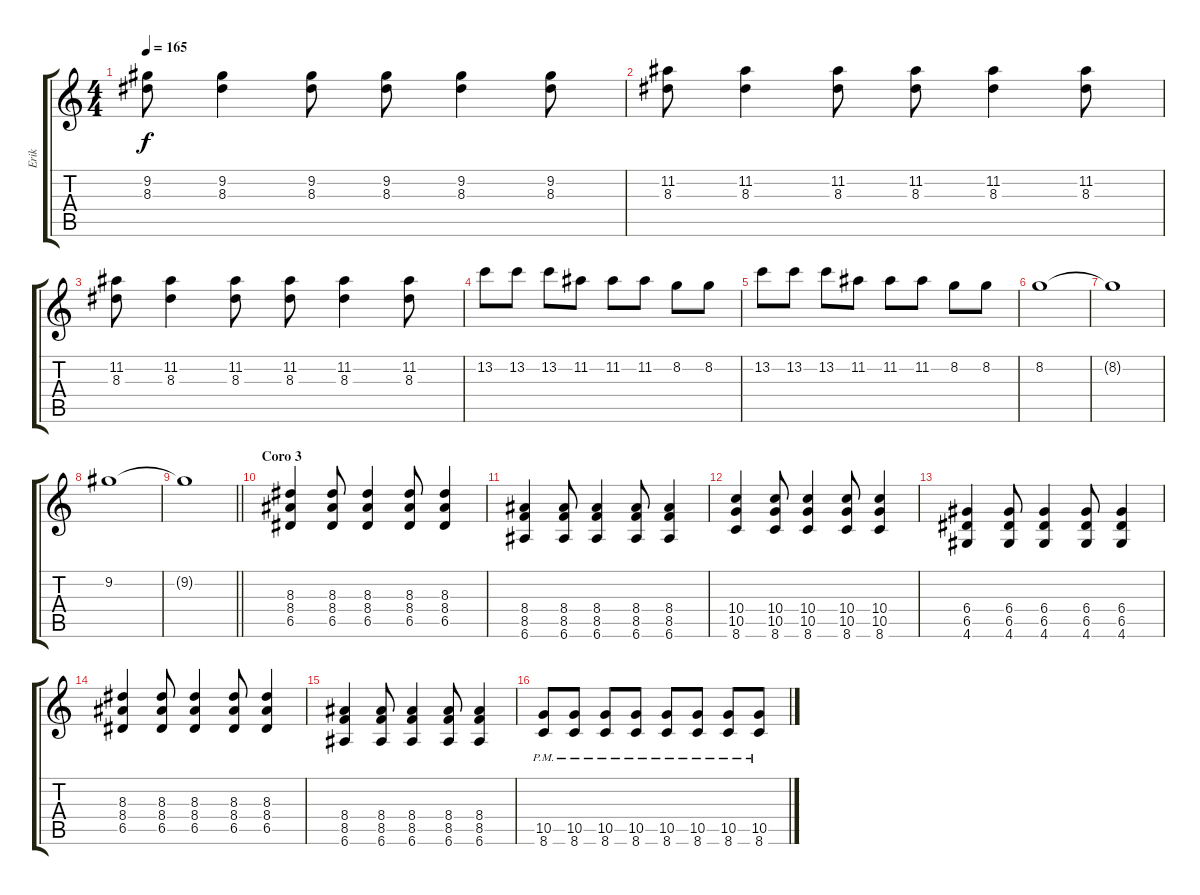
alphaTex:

\track ("Erik" "Erik") {instrument distortionguitar}
\staff {score tabs}
\tuning (E4 B3 G3 D3 A2 E2) {hide}
\ts (4 4)
\tempo 165
\clef g2
\ks c
(9.2 8.3).8{dy f} (9.2 8.3).4 (9.2 8.3).8 (9.2 8.3).8 (9.2 8.3).4 (9.2 8.3).8 |
(11.2 8.3).8 (11.2 8.3).4 (11.2 8.3).8 (11.2 8.3).8 (11.2 8.3).4 (11.2 8.3).8 |
(11.2 8.3).8 (11.2 8.3).4 (11.2 8.3).8 (11.2 8.3).8 (11.2 8.3).4 (11.2 8.3).8 |
13.2.8 13.2.8 13.2.8 11.2.8 11.2.8 11.2.8 8.2.8 8.2.8 |
13.2.8 13.2.8 13.2.8 11.2.8 11.2.8 11.2.8 8.2.8 8.2.8 |
8.2.1 |
8.2{t}.1 |
9.2.1 |
\barLineRight lightlight
9.2{t}.1 |
\section ("" "Coro 3")
(8.3 8.4 6.5).4{volume 12} (8.3 8.4 6.5).8 (8.3 8.4 6.5).4 (8.3 8.4 6.5).8 (8.3 8.4 6.5).4 |
(8.4 8.5 6.6).4 (8.4 8.5 6.6).8 (8.4 8.5 6.6).4 (8.4 8.5 6.6).8 (8.4 8.5 6.6).4 |
(10.4 10.5 8.6).4 (10.4 10.5 8.6).8 (10.4 10.5 8.6).4 (10.4 10.5 8.6).8 (10.4 10.5 8.6).4 |
(6.4 6.5 4.6).4 (6.4 6.5 4.6).8 (6.4 6.5 4.6).4 (6.4 6.5 4.6).8 (6.4 6.5 4.6).4 |
(8.3 8.4 6.5).4 (8.3 8.4 6.5).8 (8.3 8.4 6.5).4 (8.3 8.4 6.5).8 (8.3 8.4 6.5).4 |
(8.4 8.5 6.6).4 (8.4 8.5 6.6).8 (8.4 8.5 6.6).4 (8.4 8.5 6.6).8 (8.4 8.5 6.6).4 |
(10.5{pm} 8.6{pm}).8 (10.5{pm} 8.6{pm}).8 (10.5{pm} 8.6{pm}).8 (10.5{pm} 8.6{pm}).8 (10.5{pm} 8.6{pm}).8 (10.5{pm} 8.6{pm}).8 (10.5{pm} 8.6{pm}).8 (10.5{pm} 8.6{pm}).8
